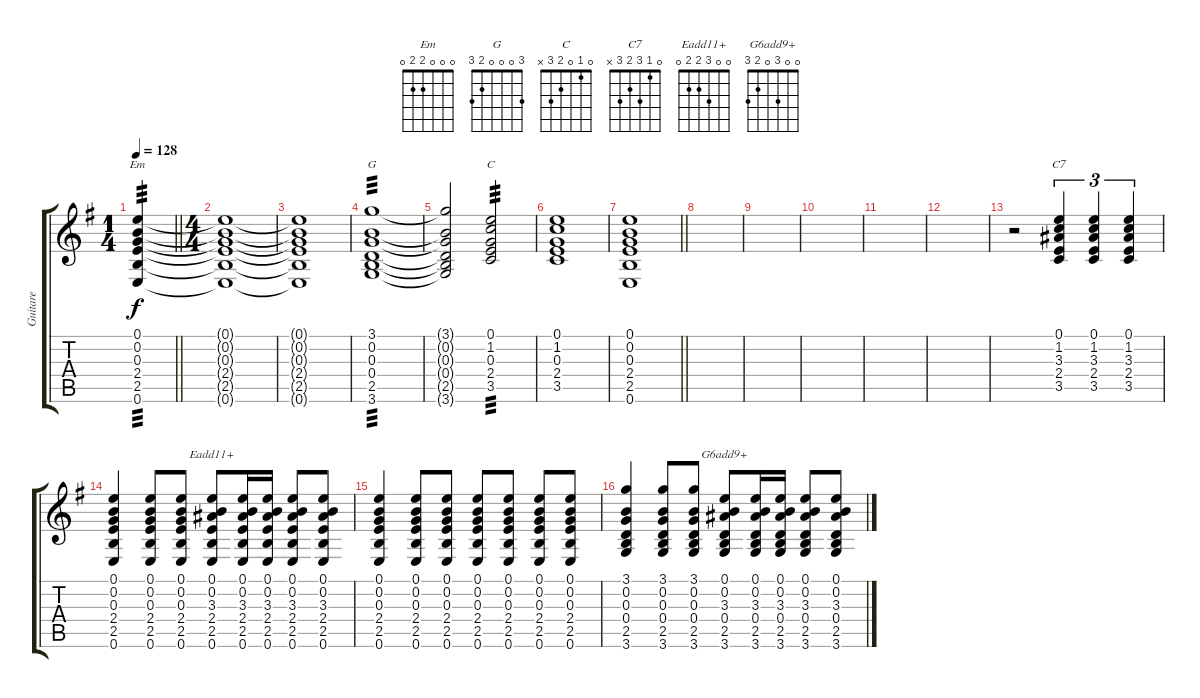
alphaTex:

\track ("Guitare" "Guitare") {instrument acousticguitarsteel}
\staff {score tabs}
\tuning (E4 B3 G3 D3 A2 E2) {hide}
\chord ("Em" 0 0 0 2 2 0)
\chord ("G" 3 0 0 0 2 3)
\chord ("C" 0 1 0 2 3 x)
\chord ("C7" 0 1 3 2 3 x)
\chord ("Eadd11+" 0 0 3 2 2 0)
\chord ("G6add9+" 0 0 3 0 2 3)
\ts (1 4)
\tempo 128
\clef g2
\barLineRight lightlight
\ks g
(0.1 0.2 0.3 2.4 2.5 0.6).4{ch "Em" tp 3 dy f instrument acousticguitarsteel} |
\ts (4 4)
(0.1{t} 0.2{t} 0.3{t} 2.4{t} 2.5{t} 0.6{t}).1 |
(0.1{t} 0.2{t} 0.3{t} 2.4{t} 2.5{t} 0.6{t}).1 |
(3.1 0.2 0.3 0.4 2.5 3.6).1{ch "G" tp 3} |
(3.1{t} 0.2{t} 0.3{t} 0.4{t} 2.5{t} 3.6{t}).2 (0.1 1.2 0.3 2.4 3.5).2{ch "C" tp 3} |
(0.1 1.2 0.3 2.4 3.5).1 |
\barLineRight lightlight
(0.1 0.2 0.3 2.4 2.5 0.6).1 |
|
|
|
|
|
r.2 (0.1 1.2 3.3 2.4 3.5).4{tu (3 2) ch "C7"} (0.1 1.2 3.3 2.4 3.5).4{tu (3 2)} (0.1 1.2 3.3 2.4 3.5).4{tu (3 2)} |
(0.1 0.2 0.3 2.4 2.5 0.6).4 (0.1 0.2 0.3 2.4 2.5 0.6).8 (0.1 0.2 0.3 2.4 2.5 0.6).8 (0.1 0.2 3.3 2.4 2.5 0.6).8{ch "Eadd11+"} (0.1 0.2 3.3 2.4 2.5 0.6).16 (0.1 0.2 3.3 2.4 2.5 0.6).16 (0.1 0.2 3.3 2.4 2.5 0.6).8 (0.1 0.2 3.3 2.4 2.5 0.6).8 |
(0.1 0.2 0.3 2.4 2.5 0.6).4 (0.1 0.2 0.3 2.4 2.5 0.6).8 (0.1 0.2 0.3 2.4 2.5 0.6).8 (0.1 0.2 0.3 2.4 2.5 0.6).8 (0.1 0.2 0.3 2.4 2.5 0.6).8 (0.1 0.2 0.3 2.4 2.5 0.6).8 (0.1 0.2 0.3 2.4 2.5 0.6).8 |
(3.1 0.2 0.3 0.4 2.5 3.6).4 (3.1 0.2 0.3 0.4 2.5 3.6).8 (3.1 0.2 0.3 0.4 2.5 3.6).8 (0.1 0.2 3.3 0.4 2.5 3.6).8{ch "G6add9+"} (0.1 0.2 3.3 0.4 2.5 3.6).16 (0.1 0.2 3.3 0.4 2.5 3.6).16 (0.1 0.2 3.3 0.4 2.5 3.6).8 (0.1 0.2 3.3 0.4 2.5 3.6).8
